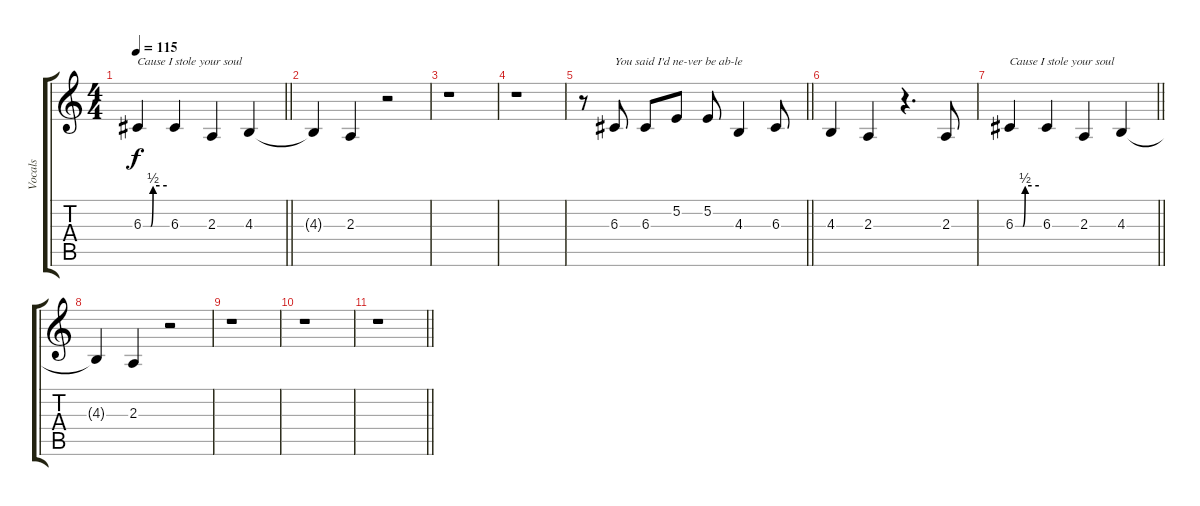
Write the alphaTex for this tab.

\track ("Vocals " "Vocals ") {instrument oboe}
\staff {score tabs}
\tuning (E4 B3 G3 D3 A2 E2) {hide}
\ts (4 4)
\tempo 115
\clef g2
\barLineRight lightlight
\ks c
6.3{be (custom 0 0 10 0 19 0 25 2 60 2)}.4{txt "Cause I stole your soul" dy f} 6.3.4 2.3.4 4.3.4 |
4.3{t}.4 2.3.4 r.2 |
r.1 |
r.1 |
\barLineRight lightlight
r.8 6.3.8{txt "You said I'd ne-ver be ab-le"} 6.3.8 5.2.8 5.2.8 4.3.4 6.3.8 |
4.3.4 2.3.4 r.4{d} 2.3.8 |
\barLineRight lightlight
6.3{be (custom 0 0 10 0 19 0 25 2 60 2)}.4{txt "Cause I stole your soul"} 6.3.4 2.3.4 4.3.4 |
4.3{t}.4 2.3.4 r.2 |
r.1 |
r.1 |
\barLineRight lightlight
r.1
